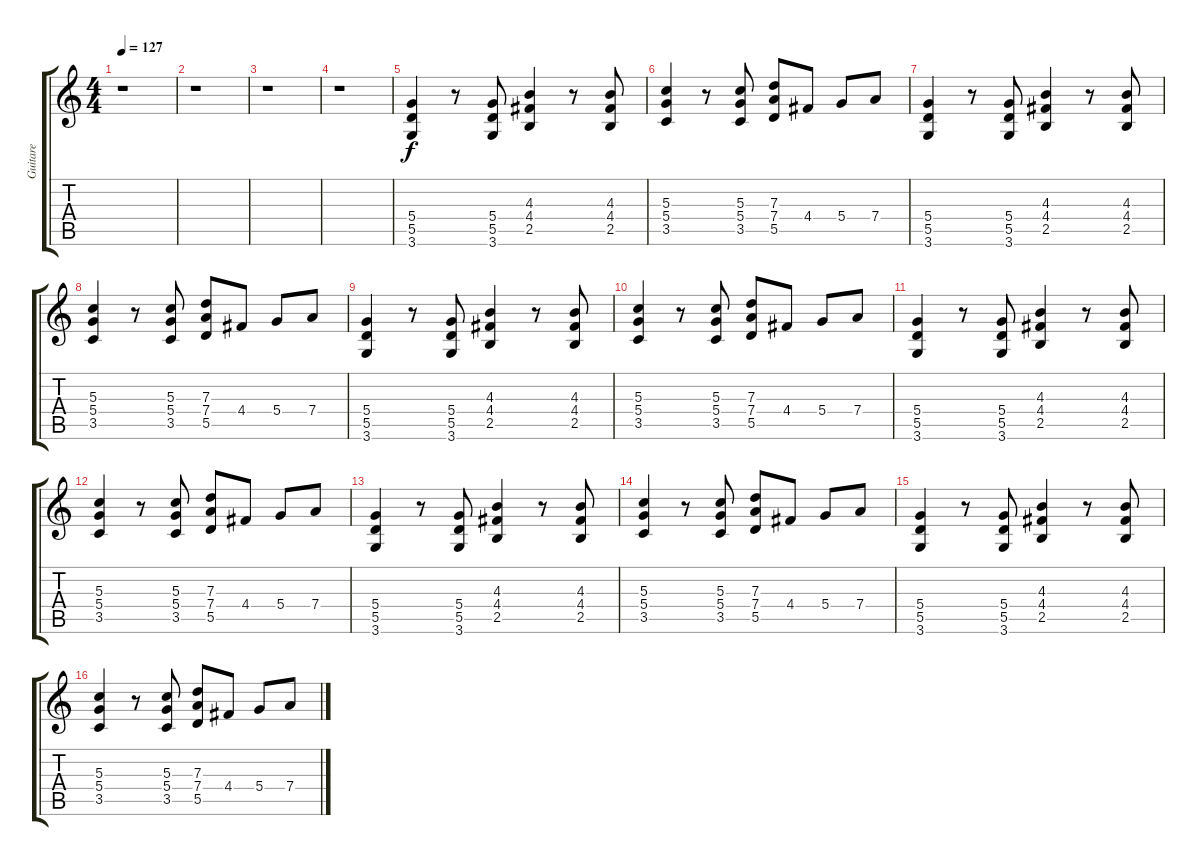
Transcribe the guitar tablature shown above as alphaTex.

\track ("Guitare" "Guitare") {instrument distortionguitar}
\staff {score tabs}
\tuning (E4 B3 G3 D3 A2 E2) {hide}
\ts (4 4)
\tempo 127
\clef g2
\ks c
r.1{dy f volume 12 instrument distortionguitar} |
r.1 |
r.1 |
r.1 |
(5.4 5.5 3.6).4 r.8 (5.4 5.5 3.6).8 (4.3 4.4 2.5).4 r.8 (4.3 4.4 2.5).8 |
(5.3 5.4 3.5).4 r.8 (5.3 5.4 3.5).8 (7.3 7.4 5.5).8 4.4.8 5.4.8 7.4.8 |
(5.4 5.5 3.6).4 r.8 (5.4 5.5 3.6).8 (4.3 4.4 2.5).4 r.8 (4.3 4.4 2.5).8 |
(5.3 5.4 3.5).4 r.8 (5.3 5.4 3.5).8 (7.3 7.4 5.5).8 4.4.8 5.4.8 7.4.8 |
(5.4 5.5 3.6).4 r.8 (5.4 5.5 3.6).8 (4.3 4.4 2.5).4 r.8 (4.3 4.4 2.5).8 |
(5.3 5.4 3.5).4 r.8 (5.3 5.4 3.5).8 (7.3 7.4 5.5).8 4.4.8 5.4.8 7.4.8 |
(5.4 5.5 3.6).4 r.8 (5.4 5.5 3.6).8 (4.3 4.4 2.5).4 r.8 (4.3 4.4 2.5).8 |
(5.3 5.4 3.5).4 r.8 (5.3 5.4 3.5).8 (7.3 7.4 5.5).8 4.4.8 5.4.8 7.4.8 |
(5.4 5.5 3.6).4 r.8 (5.4 5.5 3.6).8 (4.3 4.4 2.5).4 r.8 (4.3 4.4 2.5).8 |
(5.3 5.4 3.5).4 r.8 (5.3 5.4 3.5).8 (7.3 7.4 5.5).8 4.4.8 5.4.8 7.4.8 |
(5.4 5.5 3.6).4 r.8 (5.4 5.5 3.6).8 (4.3 4.4 2.5).4 r.8 (4.3 4.4 2.5).8 |
(5.3 5.4 3.5).4 r.8 (5.3 5.4 3.5).8 (7.3 7.4 5.5).8 4.4.8 5.4.8 7.4.8
